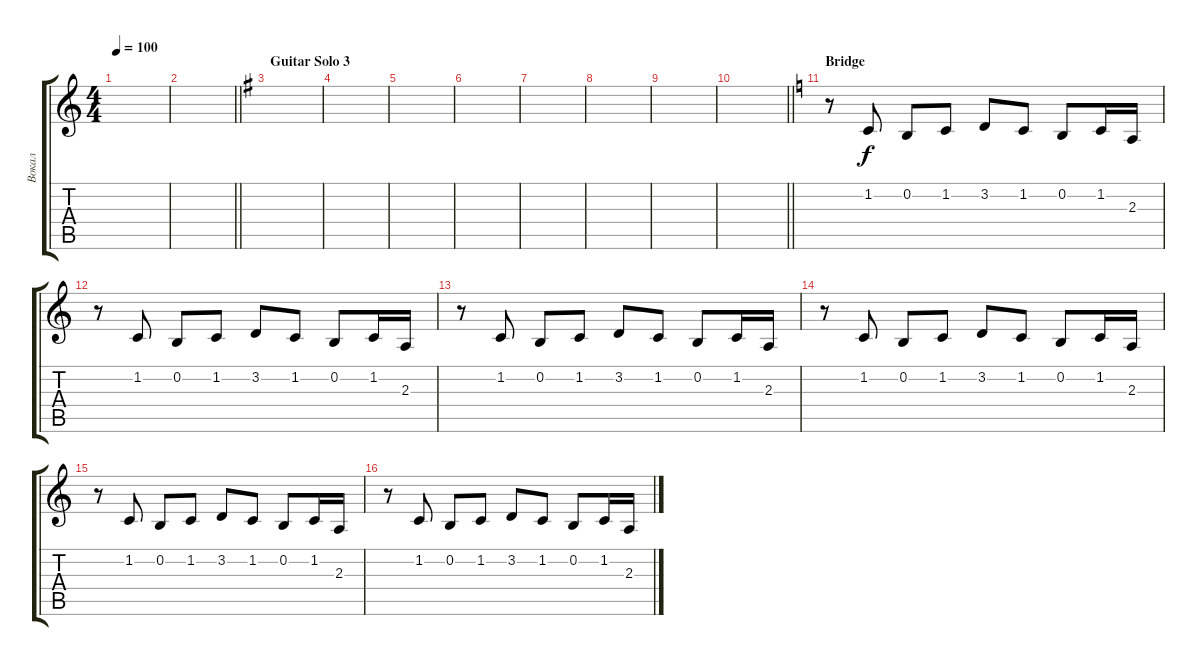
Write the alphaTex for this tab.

\track ("Вокал" "Вокал") {instrument trombone}
\staff {score tabs}
\tuning (E4 B3 G3 D3 A2 E2) {hide}
\ts (4 4)
\tempo 100
\clef g2
\ks aminor
|
\barLineRight lightlight
|
\section ("" "Guitar Solo 3")
\ks eminor
|
|
|
|
|
|
|
\barLineRight lightlight
|
\section ("" "Bridge")
\ks aminor
r.8 1.2.8 0.2.8 1.2.8 3.2.8 1.2.8 0.2.8 1.2.16 2.3.16 |
r.8 1.2.8 0.2.8 1.2.8 3.2.8 1.2.8 0.2.8 1.2.16 2.3.16 |
r.8 1.2.8 0.2.8 1.2.8 3.2.8 1.2.8 0.2.8 1.2.16 2.3.16 |
r.8 1.2.8 0.2.8 1.2.8 3.2.8 1.2.8 0.2.8 1.2.16 2.3.16 |
r.8 1.2.8 0.2.8 1.2.8 3.2.8 1.2.8 0.2.8 1.2.16 2.3.16 |
r.8 1.2.8 0.2.8 1.2.8 3.2.8 1.2.8 0.2.8 1.2.16 2.3.16
